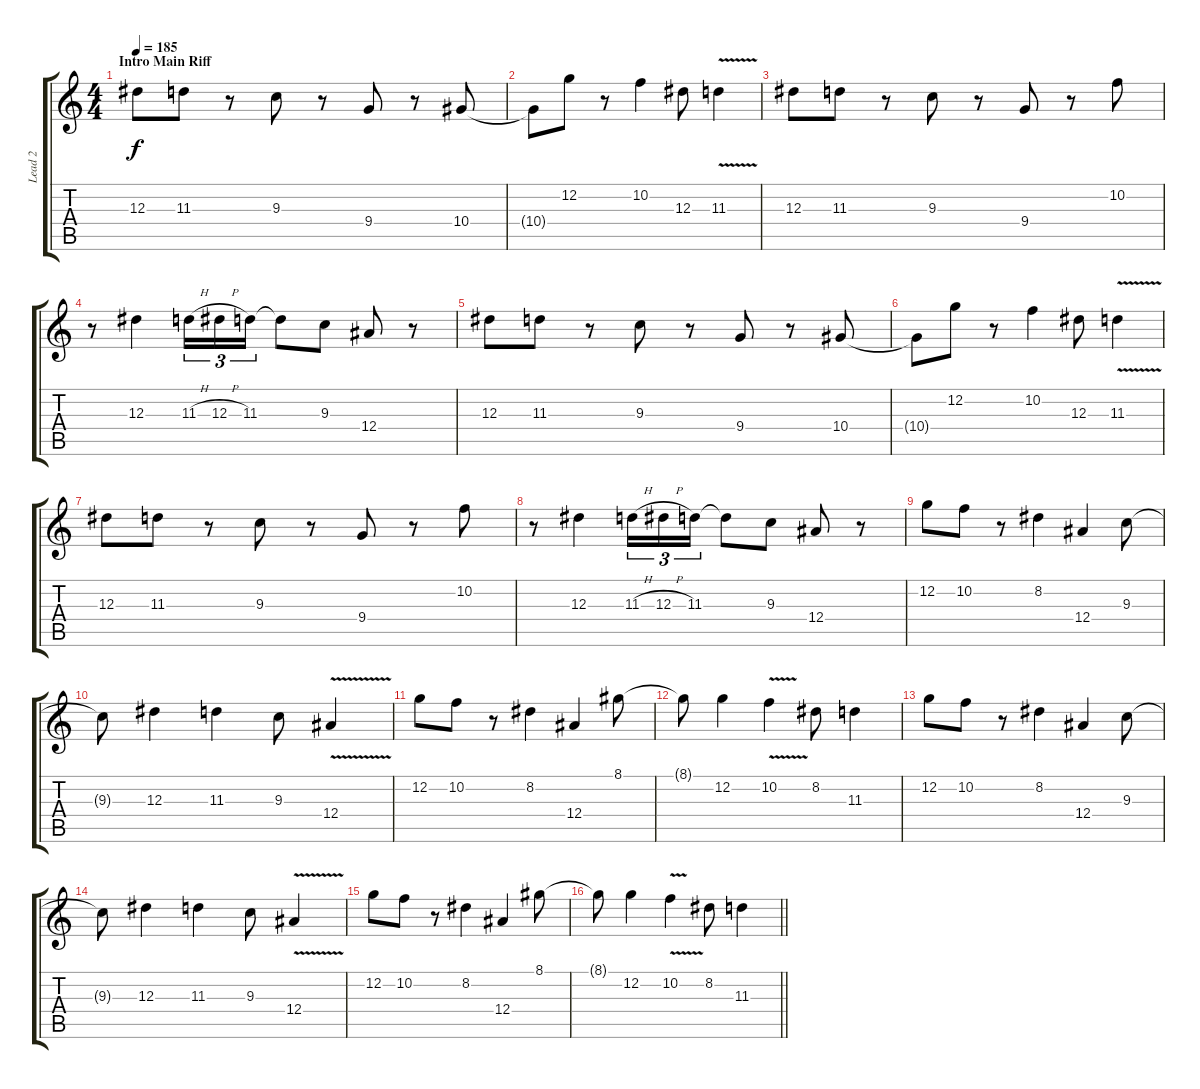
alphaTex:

\track ("Lead 2" "Lead 2") {instrument distortionguitar}
\staff {score tabs}
\tuning (C4 G3 Eb3 Bb2 F2 C2) {hide}
\ts (4 4)
\section ("" "Intro Main Riff")
\tempo 185
\clef g2
\ks c
12.3.8{dy f instrument distortionguitar} 11.3.8 r.8 9.3.8 r.8 9.4.8 r.8 10.4.8 |
10.4{t}.8 12.2.8 r.8 10.2.4 12.3.8 11.3{v}.4 |
12.3.8 11.3.8 r.8 9.3.8 r.8 9.4.8 r.8 10.2.8 |
r.8 12.3.4 11.3{h}.16{tu (3 2)} 12.3{h}.16{tu (3 2)} 11.3.16{tu (3 2)} 11.3{t}.8 9.3.8 12.4.8 r.8 |
12.3.8 11.3.8 r.8 9.3.8 r.8 9.4.8 r.8 10.4.8 |
10.4{t}.8 12.2.8 r.8 10.2.4 12.3.8 11.3{v}.4 |
12.3.8 11.3.8 r.8 9.3.8 r.8 9.4.8 r.8 10.2.8 |
r.8 12.3.4 11.3{h}.16{tu (3 2)} 12.3{h}.16{tu (3 2)} 11.3.16{tu (3 2)} 11.3{t}.8 9.3.8 12.4.8 r.8 |
12.2.8 10.2.8 r.8 8.2.4 12.4.4 9.3.8 |
9.3{t}.8 12.3.4 11.3.4 9.3.8 12.4{v}.4 |
12.2.8 10.2.8 r.8 8.2.4 12.4.4 8.1.8 |
8.1{t}.8 12.2.4 10.2{v}.4 8.2.8 11.3.4 |
12.2.8 10.2.8 r.8 8.2.4 12.4.4 9.3.8 |
9.3{t}.8 12.3.4 11.3.4 9.3.8 12.4{v}.4 |
12.2.8 10.2.8 r.8 8.2.4 12.4.4 8.1.8 |
\barLineRight lightlight
8.1{t}.8 12.2.4 10.2{v}.4 8.2.8 11.3.4
